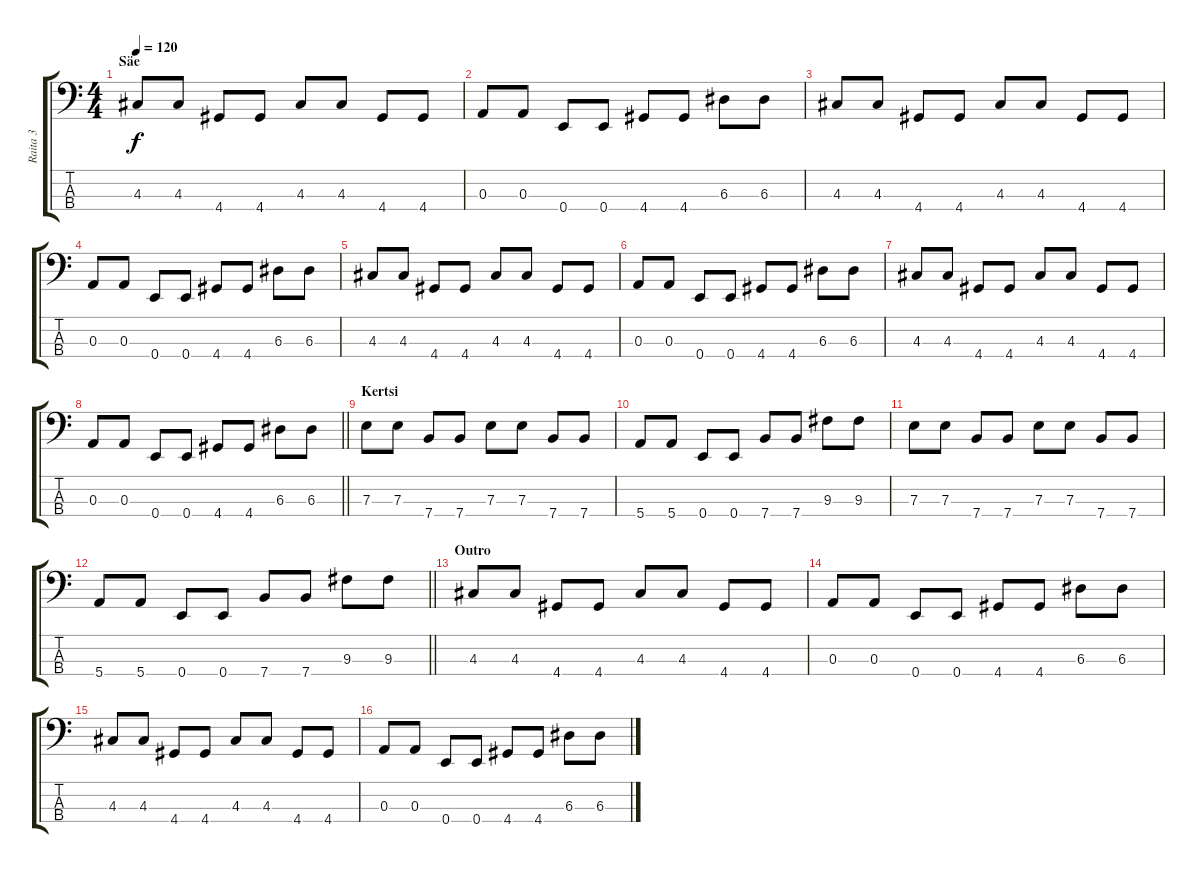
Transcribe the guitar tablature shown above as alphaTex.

\track ("Raita 3" "Raita 3") {instrument electricbasspick}
\staff {score tabs}
\tuning (G2 D2 A1 E1) {hide}
\ts (4 4)
\section ("" "Säe")
\tempo 120
\clef f4
\ks c
4.3.8{dy f} 4.3.8 4.4.8 4.4.8 4.3.8 4.3.8 4.4.8 4.4.8 |
0.3.8 0.3.8 0.4.8 0.4.8 4.4.8 4.4.8 6.3.8 6.3.8 |
4.3.8 4.3.8 4.4.8 4.4.8 4.3.8 4.3.8 4.4.8 4.4.8 |
0.3.8 0.3.8 0.4.8 0.4.8 4.4.8 4.4.8 6.3.8 6.3.8 |
4.3.8 4.3.8 4.4.8 4.4.8 4.3.8 4.3.8 4.4.8 4.4.8 |
0.3.8 0.3.8 0.4.8 0.4.8 4.4.8 4.4.8 6.3.8 6.3.8 |
4.3.8 4.3.8 4.4.8 4.4.8 4.3.8 4.3.8 4.4.8 4.4.8 |
\barLineRight lightlight
0.3.8 0.3.8 0.4.8 0.4.8 4.4.8 4.4.8 6.3.8 6.3.8 |
\section ("" "Kertsi")
7.3.8 7.3.8 7.4.8 7.4.8 7.3.8 7.3.8 7.4.8 7.4.8 |
5.4.8 5.4.8 0.4.8 0.4.8 7.4.8 7.4.8 9.3.8 9.3.8 |
7.3.8 7.3.8 7.4.8 7.4.8 7.3.8 7.3.8 7.4.8 7.4.8 |
\barLineRight lightlight
5.4.8 5.4.8 0.4.8 0.4.8 7.4.8 7.4.8 9.3.8 9.3.8 |
\section ("" "Outro")
4.3.8 4.3.8 4.4.8 4.4.8 4.3.8 4.3.8 4.4.8 4.4.8 |
0.3.8 0.3.8 0.4.8 0.4.8 4.4.8 4.4.8 6.3.8 6.3.8 |
4.3.8 4.3.8 4.4.8 4.4.8 4.3.8 4.3.8 4.4.8 4.4.8 |
0.3.8 0.3.8 0.4.8 0.4.8 4.4.8 4.4.8 6.3.8 6.3.8
